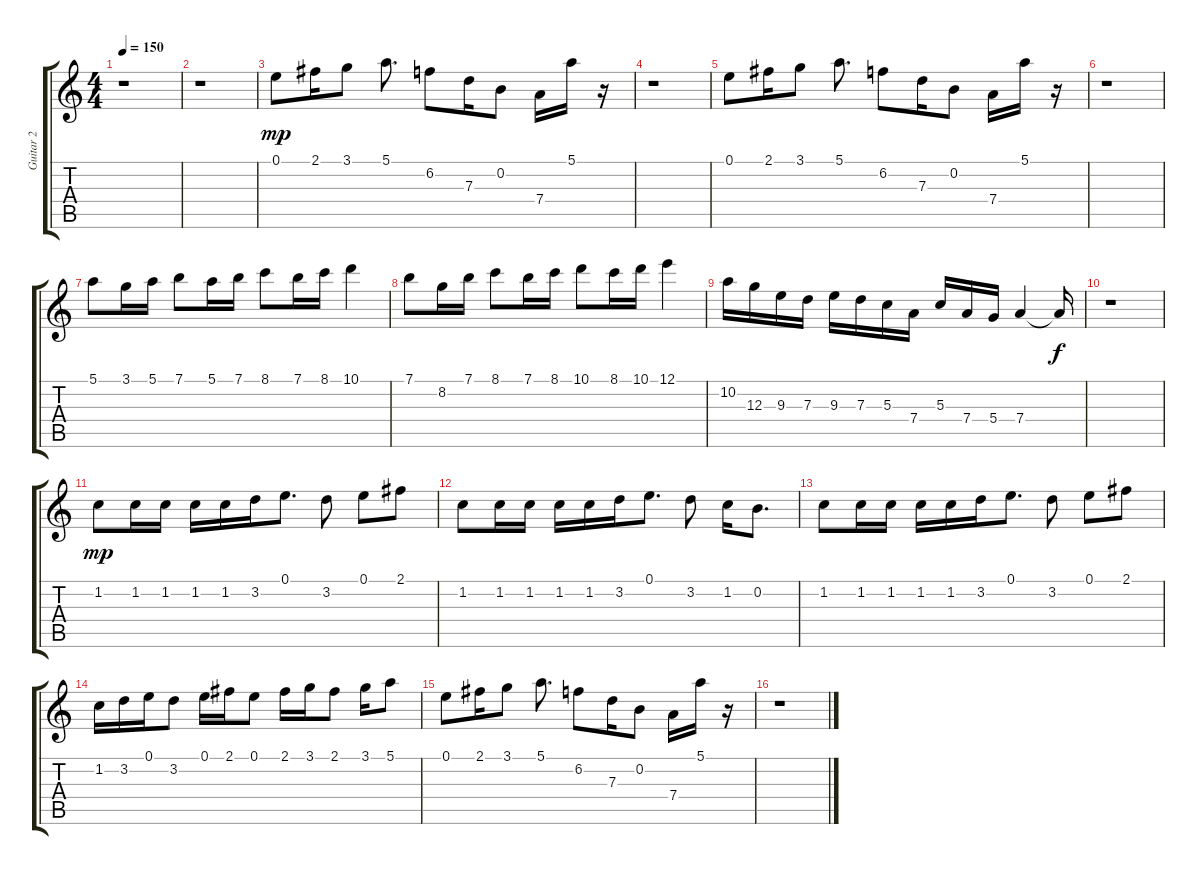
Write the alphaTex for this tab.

\track ("Guitar 2" "Guitar 2") {instrument distortionguitar}
\staff {score tabs}
\tuning (E4 B3 G3 D3 A2 E2) {hide}
\ts (4 4)
\tempo 150
\clef g2
\ks c
r.1{dy mp} |
r.1 |
0.1.8 2.1.16 3.1.8 5.1.8{d} 6.2.8 7.3.16 0.2.8 7.4.16 5.1.16 r.16 |
r.1 |
0.1.8 2.1.16 3.1.8 5.1.8{d} 6.2.8 7.3.16 0.2.8 7.4.16 5.1.16 r.16 |
r.1 |
5.1.8 3.1.16 5.1.16 7.1.8 5.1.16 7.1.16 8.1.8 7.1.16 8.1.16 10.1.4 |
7.1.8 8.2.16 7.1.16 8.1.8 7.1.16 8.1.16 10.1.8 8.1.16 10.1.16 12.1.4 |
10.2.16 12.3.16 9.3.16 7.3.16 9.3.16 7.3.16 5.3.16 7.4.16 5.3.16 7.4.16 5.4.16 7.4.4 7.4{t}.16{dy f} |
r.1 |
1.2.8{dy mp} 1.2.16 1.2.16 1.2.16 1.2.16 3.2.16 0.1.8{d} 3.2.8 0.1.8 2.1.8 |
1.2.8 1.2.16 1.2.16 1.2.16 1.2.16 3.2.16 0.1.8{d} 3.2.8 1.2.16 0.2.8{d} |
1.2.8 1.2.16 1.2.16 1.2.16 1.2.16 3.2.16 0.1.8{d} 3.2.8 0.1.8 2.1.8 |
1.2.16 3.2.16 0.1.16 3.2.8 0.1.16 2.1.16 0.1.8 2.1.16 3.1.16 2.1.8 3.1.16 5.1.8 |
0.1.8 2.1.16 3.1.8 5.1.8{d} 6.2.8 7.3.16 0.2.8 7.4.16 5.1.16 r.16 |
r.1
